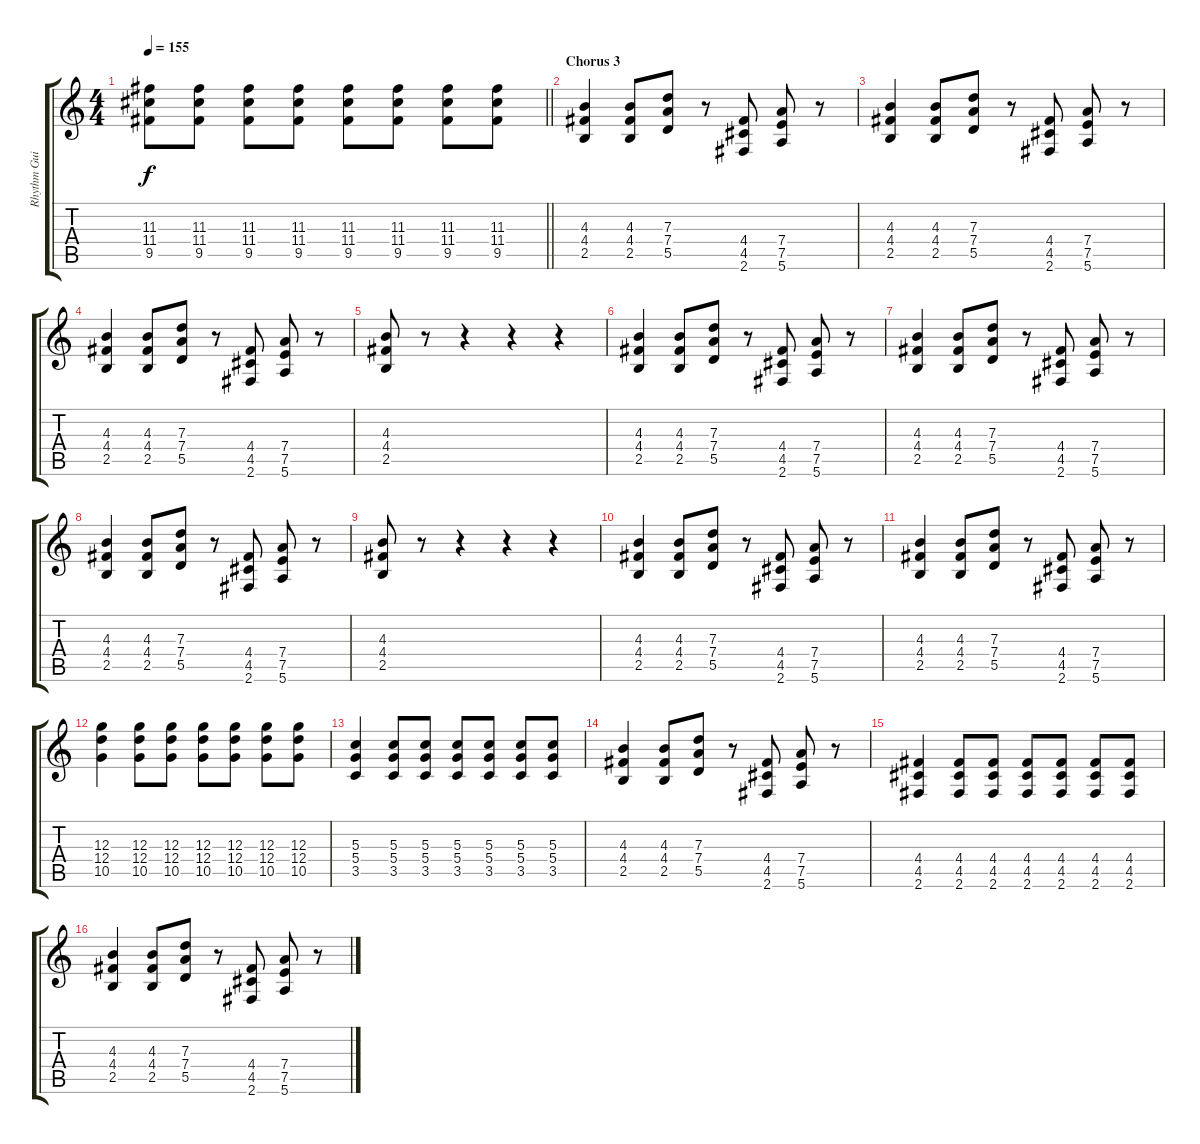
\track ("Rhythm Guitar" "Rhythm Gui") {instrument acousticguitarsteel}
\staff {score tabs}
\tuning (E4 B3 G3 D3 A2 E2) {hide}
\ts (4 4)
\tempo 155
\clef g2
\barLineRight lightlight
\ks c
(11.3 11.4 9.5).8{dy f} (11.3 11.4 9.5).8 (11.3 11.4 9.5).8 (11.3 11.4 9.5).8 (11.3 11.4 9.5).8 (11.3 11.4 9.5).8 (11.3 11.4 9.5).8 (11.3 11.4 9.5).8 |
\section ("" "Chorus 3")
(4.3 4.4 2.5).4 (4.3 4.4 2.5).8 (7.3 7.4 5.5).8 r.8 (4.4 4.5 2.6).8 (7.4 7.5 5.6).8 r.8 |
(4.3 4.4 2.5).4 (4.3 4.4 2.5).8 (7.3 7.4 5.5).8 r.8 (4.4 4.5 2.6).8 (7.4 7.5 5.6).8 r.8 |
(4.3 4.4 2.5).4 (4.3 4.4 2.5).8 (7.3 7.4 5.5).8 r.8 (4.4 4.5 2.6).8 (7.4 7.5 5.6).8 r.8 |
(4.3 4.4 2.5).8 r.8 r.4 r.4 r.4 |
(4.3 4.4 2.5).4 (4.3 4.4 2.5).8 (7.3 7.4 5.5).8 r.8 (4.4 4.5 2.6).8 (7.4 7.5 5.6).8 r.8 |
(4.3 4.4 2.5).4 (4.3 4.4 2.5).8 (7.3 7.4 5.5).8 r.8 (4.4 4.5 2.6).8 (7.4 7.5 5.6).8 r.8 |
(4.3 4.4 2.5).4 (4.3 4.4 2.5).8 (7.3 7.4 5.5).8 r.8 (4.4 4.5 2.6).8 (7.4 7.5 5.6).8 r.8 |
(4.3 4.4 2.5).8 r.8 r.4 r.4 r.4 |
(4.3 4.4 2.5).4 (4.3 4.4 2.5).8 (7.3 7.4 5.5).8 r.8 (4.4 4.5 2.6).8 (7.4 7.5 5.6).8 r.8 |
(4.3 4.4 2.5).4 (4.3 4.4 2.5).8 (7.3 7.4 5.5).8 r.8 (4.4 4.5 2.6).8 (7.4 7.5 5.6).8 r.8 |
(12.3 12.4 10.5).4 (12.3 12.4 10.5).8 (12.3 12.4 10.5).8 (12.3 12.4 10.5).8 (12.3 12.4 10.5).8 (12.3 12.4 10.5).8 (12.3 12.4 10.5).8 |
(5.3 5.4 3.5).4 (5.3 5.4 3.5).8 (5.3 5.4 3.5).8 (5.3 5.4 3.5).8 (5.3 5.4 3.5).8 (5.3 5.4 3.5).8 (5.3 5.4 3.5).8 |
(4.3 4.4 2.5).4 (4.3 4.4 2.5).8 (7.3 7.4 5.5).8 r.8 (4.4 4.5 2.6).8 (7.4 7.5 5.6).8 r.8 |
(4.4 4.5 2.6).4 (4.4 4.5 2.6).8 (4.4 4.5 2.6).8 (4.4 4.5 2.6).8 (4.4 4.5 2.6).8 (4.4 4.5 2.6).8 (4.4 4.5 2.6).8 |
(4.3 4.4 2.5).4 (4.3 4.4 2.5).8 (7.3 7.4 5.5).8 r.8 (4.4 4.5 2.6).8 (7.4 7.5 5.6).8 r.8
